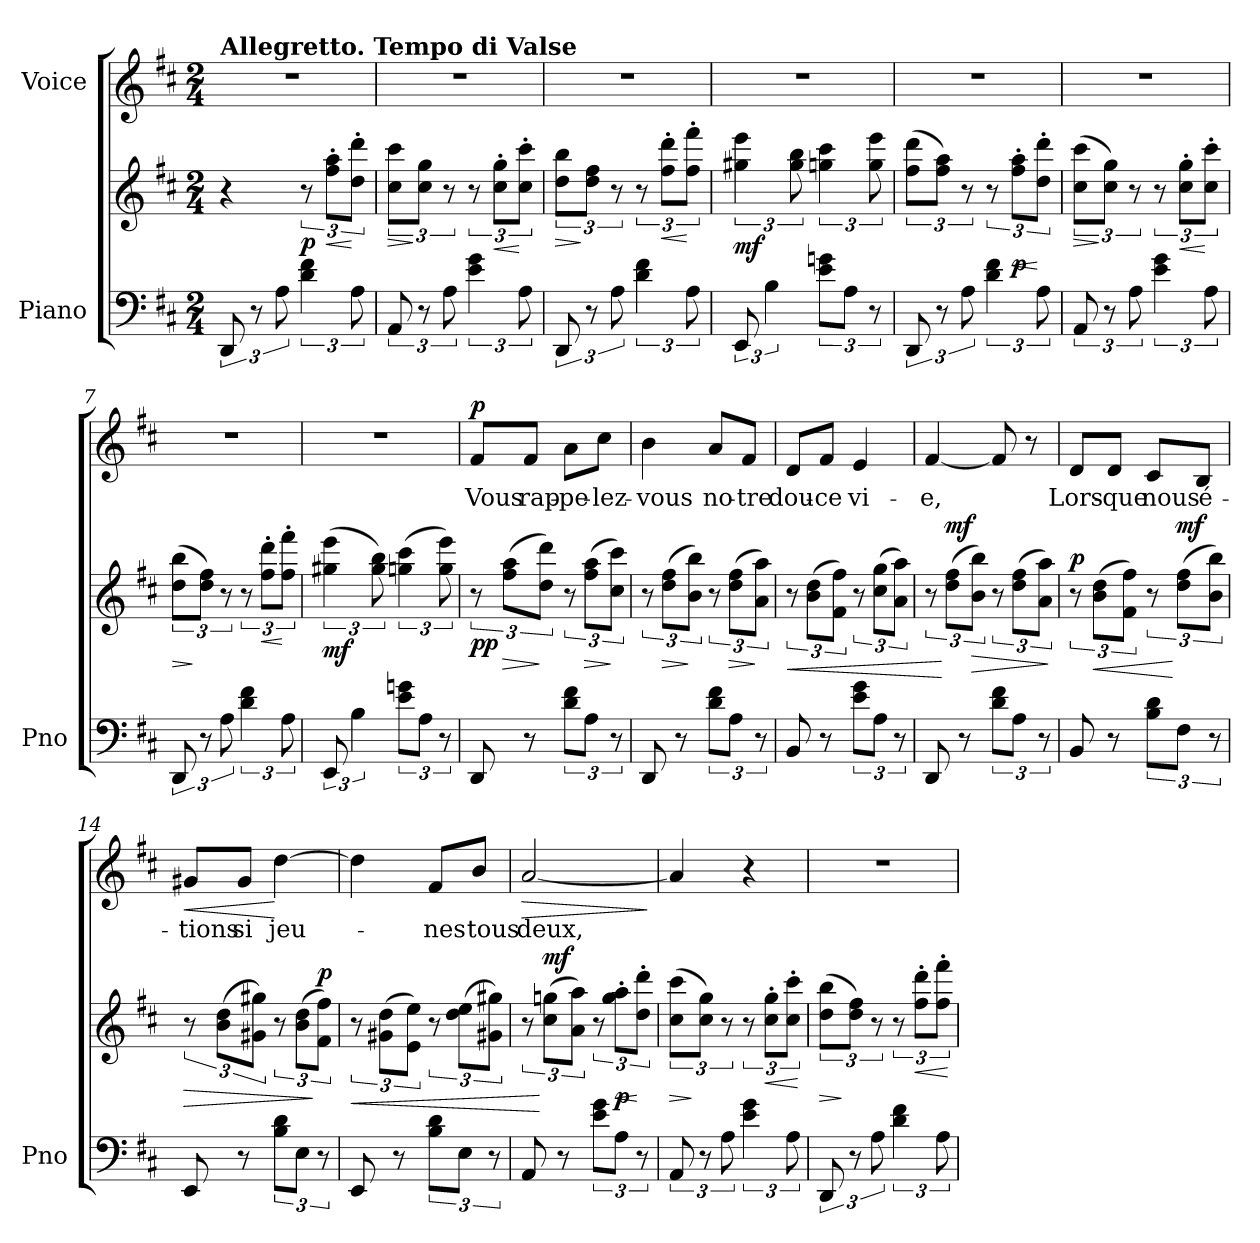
**kern	**kern	**dynam	**kern	**text	**dynam
*part2	*part2	*part2	*part1	*part1	*part1
*staff3	*staff2	*staff2/3	*staff1	*staff1	*staff1
*I"Piano	*	*	*I"Voice	*	*
*I'Pno	*	*	*	*	*
*clefF4	*clefG2	*	*clefG2	*	*
*k[f#c#]	*k[f#c#]	*	*k[f#c#]	*	*
*M2/4	*M2/4	*	*M2/4	*	*
=1	=1	=1	=1	=1	=1
!	!	!	!LO:TX:a:B:t=Allegretto. Tempo di Valse	!	!
12DD/	4r	.	2r	.	.
12r	.	.	.	.	.
12A\	.	.	.	.	.
!	!	!LO:DY:b	!	!	!
6d\ 6f#\	12r	p	.	.	.
!	!	!LO:HP:b	!	!	!
.	12ff#\' 12aa\'L	<	.	.	.
12A\	12dd\' 12ddd\'J	[	.	.	.
=2	=2	=2	=2	=2	=2
!	!	!LO:HP:b	!	!	!
12AA/	12cc#\ 12ccc#\L	>	2r	.	.
12r	12cc#\ 12gg\J	]	.	.	.
12A\	12r	.	.	.	.
6e\ 6g\	12r	.	.	.	.
!	!	!LO:HP:b	!	!	!
.	12cc#\' 12gg\'L	<	.	.	.
12A\	12cc#\' 12ccc#\'J	[	.	.	.
=3	=3	=3	=3	=3	=3
!	!	!LO:HP:b	!	!	!
12DD/	12dd\ 12bb\L	>	2r	.	.
12r	12dd\ 12ff#\J	]	.	.	.
12A\	12r	.	.	.	.
6d\ 6f#\	12r	.	.	.	.
!	!	!LO:HP:b	!	!	!
.	12ff#\' 12ddd\'L	<	.	.	.
12A\	12ff#\' 12fff#\'J	[	.	.	.
=4	=4	=4	=4	=4	=4
!	!	!LO:DY:b	!	!	!
12EE/	6gg#X\ 6eee\	mf	2r	.	.
6B\	.	.	.	.	.
.	12gg#\ 12bb\	.	.	.	.
12e\ 12gn\L	6ggn\ 6ccc#\	.	.	.	.
12A\J	.	.	.	.	.
12r	12gg\ 12eee\	.	.	.	.
!!LO:LB:g=z
=5	=5	=5	=5	=5	=5
12DD/	(>12ff#\ 12ddd\L	.	2r	.	.
12r	12ff#\ 12aa\J)	.	.	.	.
12A\	12r	.	.	.	.
6d\ 6f#\	12r	.	.	.	.
!	!	!LO:HP:b	!	!	!
!	!	!LO:DY:n=1:b	!	!	!
.	12ff#\' 12aa\'L	< p	.	.	.
12A\	12dd\' 12ddd\'J	[	.	.	.
=6	=6	=6	=6	=6	=6
!	!	!LO:HP:b	!	!	!
12AA/	(>12cc#\ 12ccc#\L	>	2r	.	.
12r	12cc#\ 12gg\J)	]	.	.	.
12A\	12r	.	.	.	.
6e\ 6g\	12r	.	.	.	.
!	!	!LO:HP:b	!	!	!
.	12cc#\' 12gg\'L	<	.	.	.
12A\	12cc#\' 12ccc#\'J	[	.	.	.
=7	=7	=7	=7	=7	=7
!	!	!LO:HP:b	!	!	!
12DD/	(>12dd\ 12bb\L	>	2r	.	.
12r	12dd\ 12ff#\J)	]	.	.	.
12A\	12r	.	.	.	.
6d\ 6f#\	12r	.	.	.	.
!	!	!LO:HP:b	!	!	!
.	12ff#\' 12ddd\'L	<	.	.	.
12A\	12ff#\' 12fff#\'J	[	.	.	.
=8	=8	=8	=8	=8	=8
!	!	!LO:DY:b	!	!	!
12EE/	(>6gg#X\ 6eee\	mf	2r	.	.
6B\	.	.	.	.	.
.	12gg#\ 12bb\)	.	.	.	.
12e\ 12gn\L	(>6ggn\ 6ccc#\	.	.	.	.
12A\J	.	.	.	.	.
12r	12gg\ 12eee\)	.	.	.	.
!!LO:LB:g=z
=9	=9	=9	=9	=9	=9
!	!	!LO:DY:b	!	!LO:LY:b	!LO:DY:a
8DD/	12r	pp	8f#/L	Vous	p
!	!	!LO:HP:b	!	!	!
.	(>12ff#\ 12aa\L	>	.	.	.
!	!	!	!	!LO:LY:b	!
8r	.	.	8f#/J	rap-	.
.	12dd\ 12ddd\J)	]	.	.	.
!	!	!	!	!LO:LY:b	!
12d\ 12f#\L	12r	.	8a\L	-pe-	.
!	!	!LO:HP:b	!	!	!
12A\J	(>12ff#\ 12aa\L	>	.	.	.
!	!	!	!	!LO:LY:b	!
.	.	.	8cc#\J	-lez-	.
12r	12cc#\ 12ccc#\J)	]	.	.	.
=10	=10	=10	=10	=10	=10
!	!	!	!	!LO:LY:b	!
8DD/	12r	.	4b\	-vous	.
!	!	!LO:HP:b	!	!	!
.	(>12dd\ 12ff#\L	>	.	.	.
8r	.	.	.	.	.
.	12b\ 12bb\J)	]	.	.	.
!	!	!	!	!LO:LY:b	!
12d\ 12f#\L	12r	.	8a/L	no-	.
!	!	!LO:HP:b	!	!	!
12A\J	(>12dd\ 12ff#\L	>	.	.	.
!	!	!	!	!LO:LY:b	!
.	.	.	8f#/J	-tre	.
12r	12a\ 12aa\J)	]	.	.	.
=11	=11	=11	=11	=11	=11
!	!	!LO:HP:b	!	!LO:LY:b	!
8BB/	12r	<	8d/L	dou-	.
.	(>12b\ 12dd\L	.	.	.	.
!	!	!	!	!LO:LY:b	!
8r	.	.	8f#/J	-ce	.
.	12f#\ 12ff#\J)	.	.	.	.
!	!	!	!	!LO:LY:b	!
12e\ 12g\L	12r	.	4e/	vi-	.
12A\J	(>12cc#\ 12gg\L	.	.	.	.
12r	12a\ 12aa\J)	.	.	.	.
=12	=12	=12	=12	=12	=12
!	!	!	!	!LO:LY:b	!
8DD/	12r	.	[4f#/	-e,	.
!	!	!LO:DY:n=1:a	!	!	!
.	(>12dd\ 12ff#\L	[ mf	.	.	.
8r	.	.	.	.	.
!	!	!LO:HP:b	!	!	!
.	12b\ 12bb\J)	>	.	.	.
12d\ 12f#\L	12r	.	8f#/]	.	.
12A\J	(>12dd\ 12ff#\L	.	.	.	.
.	.	.	8r	.	.
12r	12a\ 12aa\J)	.	.	.	.
.	.	]	.	.	.
!!LO:LB:g=z
=13	=13	=13	=13	=13	=13
!	!	!LO:DY:a	!	!LO:LY:b	!
8BB/	12r	p	8d/L	Lors-	.
!	!	!LO:HP:b	!	!	!
.	(>12b\ 12dd\L	<	.	.	.
!	!	!	!	!LO:LY:b	!
8r	.	.	8d/J	-que	.
.	12f#\ 12ff#\J)	.	.	.	.
!	!	!	!	!LO:LY:b	!
12B\ 12d\L	12r	.	8c#/L	nous	.
!	!	!LO:DY:n=1:a	!	!	!
12F#\J	(>12dd\ 12ff#\L	[ mf	.	.	.
!	!	!	!	!LO:LY:b	!
.	.	.	8B/J	é-	.
12r	12b\ 12bb\J)	.	.	.	.
=14	=14	=14	=14	=14	=14
!	!	!LO:HP:b	!	!LO:LY:b	!LO:HP:b
8EE/	12r	>	8g#X/L	-tions	<
.	(>12b\ 12dd\L	.	.	.	.
!	!	!	!	!LO:LY:b	!
8r	.	.	8g#/J	si	.
.	12g#X\ 12gg#X\J)	.	.	.	.
!	!	!	!	!LO:LY:b	!
12B\ 12d\L	12r	.	[4dd\	jeu-	[
12E\J	(>12b\ 12dd\L	.	.	.	.
!	!	!LO:DY:n=1:a	!	!	!
12r	12f#\ 12ff#\J)	] p	.	.	.
=15	=15	=15	=15	=15	=15
!	!	!LO:HP:b	!	!	!
8EE/	12r	<	4dd\]	.	.
.	(>12g#X\ 12dd\L	.	.	.	.
8r	.	.	.	.	.
.	12e\ 12ee\J)	.	.	.	.
!	!	!	!	!LO:LY:b	!
12B\ 12d\L	12r	.	8f#/L	-nes	.
12E\J	(>12dd\ 12ee\L	.	.	.	.
!	!	!	!	!LO:LY:b	!
.	.	.	8b/J	tous	.
12r	12g#X\ 12gg#X\J)	.	.	.	.
=16	=16	=16	=16	=16	=16
!	!	!	!	!LO:LY:b	!LO:HP:b
8AA/	12r	.	[2a/	deux,	>
!	!	!LO:DY:n=1:a	!	!	!
.	(>12cc#\ 12ggn\L	[ mf	.	.	.
8r	.	.	.	.	.
.	12a\ 12aa\J)	.	.	.	.
12e\ 12g\L	12r	.	.	.	.
!	!	!LO:HP:b	!	!	!
!	!	!LO:DY:n=2:b	!	!	!
12A\J	12gg\' 12aa\'L	< p	.	.	.
12r	12dd\' 12ddd\'J	[	.	.	.
.	.	.	.	.	]
!!LO:LB:g=z
=17	=17	=17	=17	=17	=17
!	!	!LO:HP:b	!	!	!
12AA/	(>12cc#\ 12ccc#\L	>	4a/]	.	.
12r	12cc#\ 12gg\J)	]	.	.	.
12A\	12r	.	.	.	.
6e\ 6g\	12r	.	4r	.	.
!	!	!LO:HP:b	!	!	!
.	12cc#\' 12gg\'L	<	.	.	.
12A\	12cc#\' 12ccc#\'J	.	.	.	.
.	.	[	.	.	.
=18	=18	=18	=18	=18	=18
!	!	!LO:HP:b	!	!	!
12DD/	(>12dd\ 12bb\L	>	2r	.	.
12r	12dd\ 12ff#\J)	]	.	.	.
12A\	12r	.	.	.	.
6d\ 6f#\	12r	.	.	.	.
!	!	!LO:HP:b	!	!	!
.	12ff#\' 12ddd\'L	<	.	.	.
12A\	12ff#\' 12fff#\'J	.	.	.	.
.	.	[	.	.	.
=	=	=	=	=	=
*-	*-	*-	*-	*-	*-
